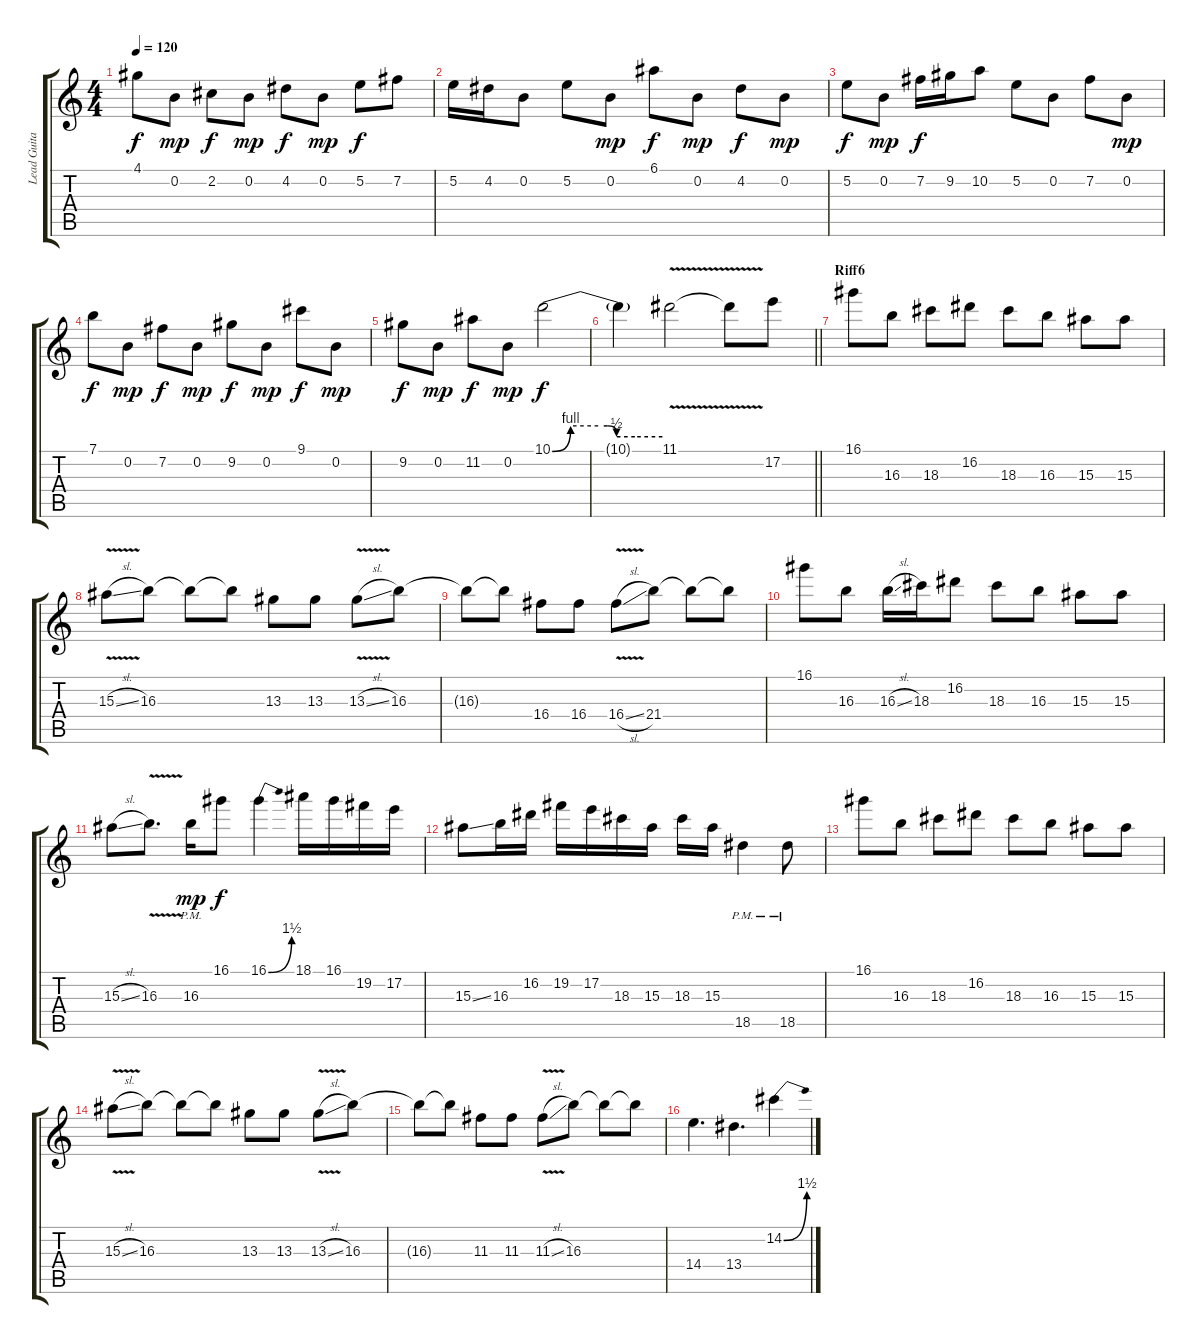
\track ("Lead Guitar" "Lead Guita") {instrument overdrivenguitar}
\staff {score tabs}
\tuning (E4 B3 G3 D3 A2 E2) {hide}
\ts (4 4)
\tempo 120
\clef g2
\ks c
4.1.8{dy f} 0.2.8{dy mp} 2.2.8{dy f} 0.2.8{dy mp} 4.2.8{dy f} 0.2.8{dy mp} 5.2.8{dy f} 7.2.8 |
5.2.16 4.2.16 0.2.8 5.2.8 0.2.8{dy mp} 6.1.8{dy f} 0.2.8{dy mp} 4.2.8{dy f} 0.2.8{dy mp} |
5.2.8{dy f} 0.2.8{dy mp} 7.2.16{dy f} 9.2.16 10.2.8 5.2.8 0.2.8 7.2.8 0.2.8{dy mp} |
7.1.8{dy f} 0.2.8{dy mp} 7.2.8{dy f} 0.2.8{dy mp} 9.2.8{dy f} 0.2.8{dy mp} 9.1.8{dy f} 0.2.8{dy mp} |
9.2.8{dy f} 0.2.8{dy mp} 11.2.8{dy f} 0.2.8{dy mp} 10.1{be (custom 0 0 10 4 25 4 30 4 35 2 45 2 60 2)}.2{dy f} |
\barLineRight lightlight
10.1{t}.4 11.1{v}.2 11.1{t}.8 17.2.8 |
\section ("" "Riff6")
16.1.8 16.3.8 18.3.8 16.2.8 18.3.8 16.3.8 15.3.8 15.3.8 |
15.3{v sl}.8 16.3.8 16.3{t}.8 16.3{t}.8 13.3.8 13.3.8 13.3{v sl}.8 16.3.8 |
16.3{t}.8 16.3{t}.8 16.4.8 16.4.8 16.4{v sl}.8 21.4.8 21.4{t}.8 21.4{t}.8 |
16.1.8 16.3.8 16.3{sl}.16 18.3.16 16.2.8 18.3.8 16.3.8 15.3.8 15.3.8 |
15.3{sl}.8 16.3{v}.8{d} 16.3{pm}.16{dy mp} 16.1.8{dy f} 16.1{be (bend 0 0 60 6)}.4 18.1.16 16.1.16 19.2.16 17.2.16 |
15.3{ss}.8 16.3.16 16.2.16 19.2.16 17.2.16 18.3.16 15.3.16 18.3.16 15.3.16 18.5{pm}.4 18.5{pm}.8 |
16.1.8 16.3.8 18.3.8 16.2.8 18.3.8 16.3.8 15.3.8 15.3.8 |
15.3{v sl}.8 16.3.8 16.3{t}.8 16.3{t}.8 13.3.8 13.3.8 13.3{v sl}.8 16.3.8 |
16.3{t}.8 16.3{t}.8 11.3.8 11.3.8 11.3{v sl}.8 16.3.8 16.3{t}.8 16.3{t}.8 |
14.4.4{d} 13.4.4{d} 14.2{be (bend 0 0 60 6)}.4
